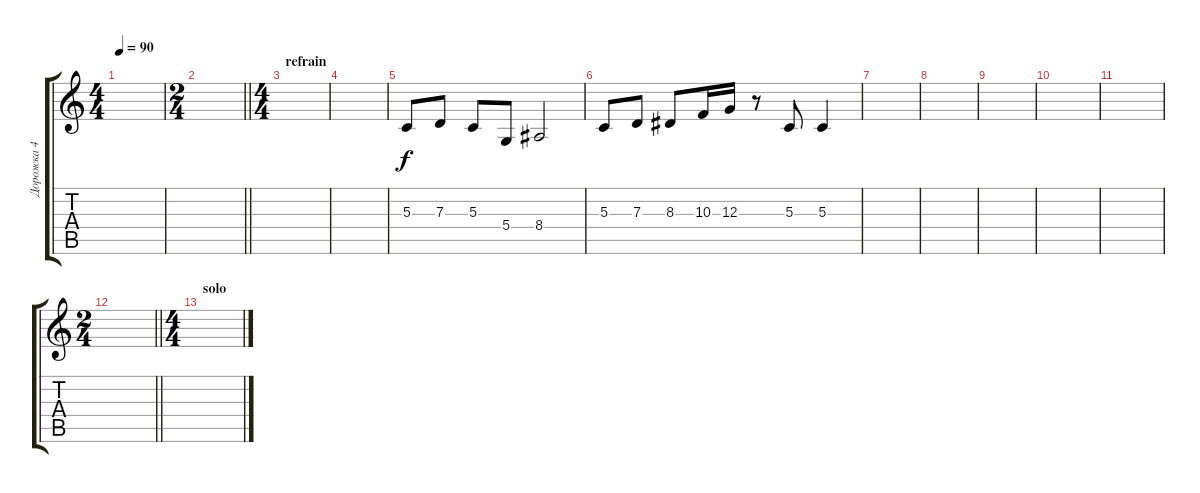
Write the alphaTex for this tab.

\track ("Дорожка 4" "Дорожка 4") {instrument violin}
\staff {score tabs}
\tuning (E4 B3 G3 D3 A2 E2) {hide}
\ts (4 4)
\tempo 90
\clef g2
\ks c
|
\ts (2 4)
\barLineRight lightlight
|
\ts (4 4)
\section ("" "refrain")
|
|
5.3.8 7.3.8 5.3.8 5.4.8 8.4.2 |
5.3.8 7.3.8 8.3.8 10.3.16 12.3.16 r.8 5.3.8 5.3.4 |
|
|
|
|
|
\ts (2 4)
\barLineRight lightlight
|
\ts (4 4)
\section ("" "solo")
